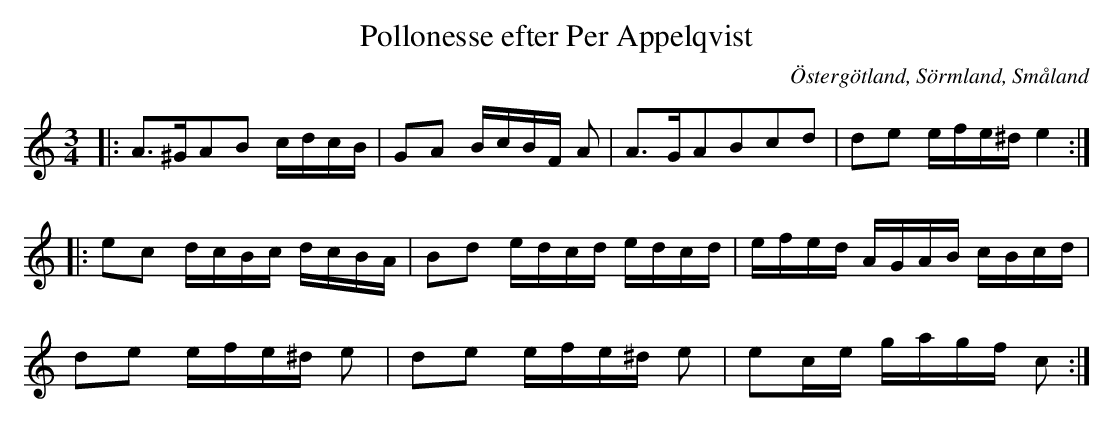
X:1
T:Pollonesse efter Per Appelqvist
O:Östergötland, Sörmland, Småland
M:3/4
L:1/8
K:C
|: A>^GAB c/2d/2c/2B/2| GA B/2c/2B/2F/2 A | A>GABcd | de e/2f/2e/2^d/2 e2 :||: ec d/2c/2B/2c/2 d/2c/2B/2A/2 | Bd e/2d/2c/2d/2 e/2d/2c/2d/2 |e/2f/2e/2d/2 A/2G/2A/2B/2 c/2B/2c/2d/2 | de e/2f/2e/2^d/2 e |de e/2f/2e/2^d/2 e | ec/2e/2 g/2/a/2g/2f/2 c :|
